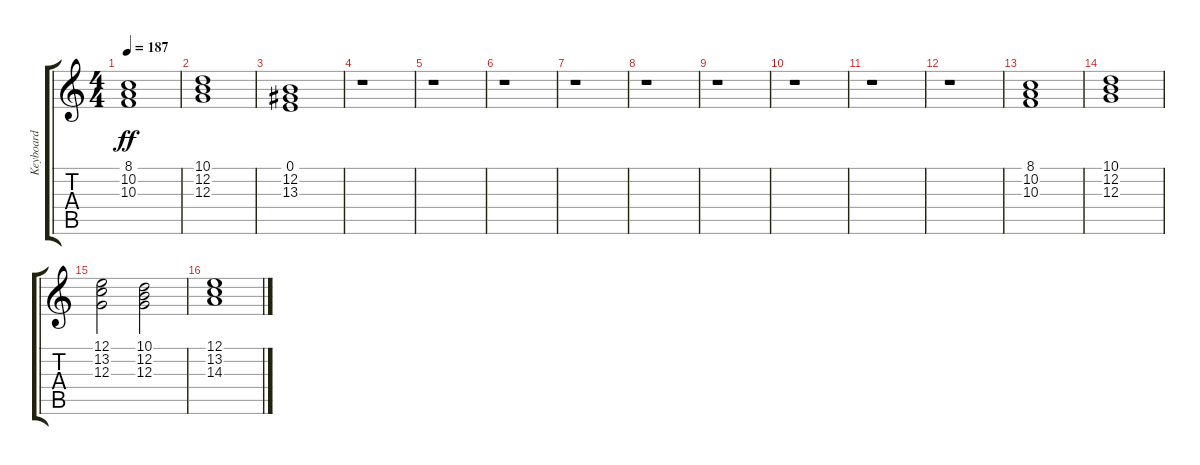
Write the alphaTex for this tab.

\track ("Keyboard" "Keyboard") {instrument acousticgrandpiano}
\staff {score tabs}
\tuning (E4 B3 G3 D3 A2 E2) {hide}
\ts (4 4)
\tempo 187
\clef g2
\ks c
(8.1{t} 10.2{t} 10.3{t}).1{dy ff} |
(10.1 12.2 12.3).1 |
(0.1 12.2 13.3).1 |
r.1 |
r.1 |
r.1 |
r.1 |
r.1 |
r.1 |
r.1 |
r.1 |
r.1 |
(8.1 10.2 10.3).1 |
(10.1 12.2 12.3).1 |
(12.1 13.2 12.3).2 (10.1 12.2 12.3).2 |
(12.1 13.2 14.3).1
